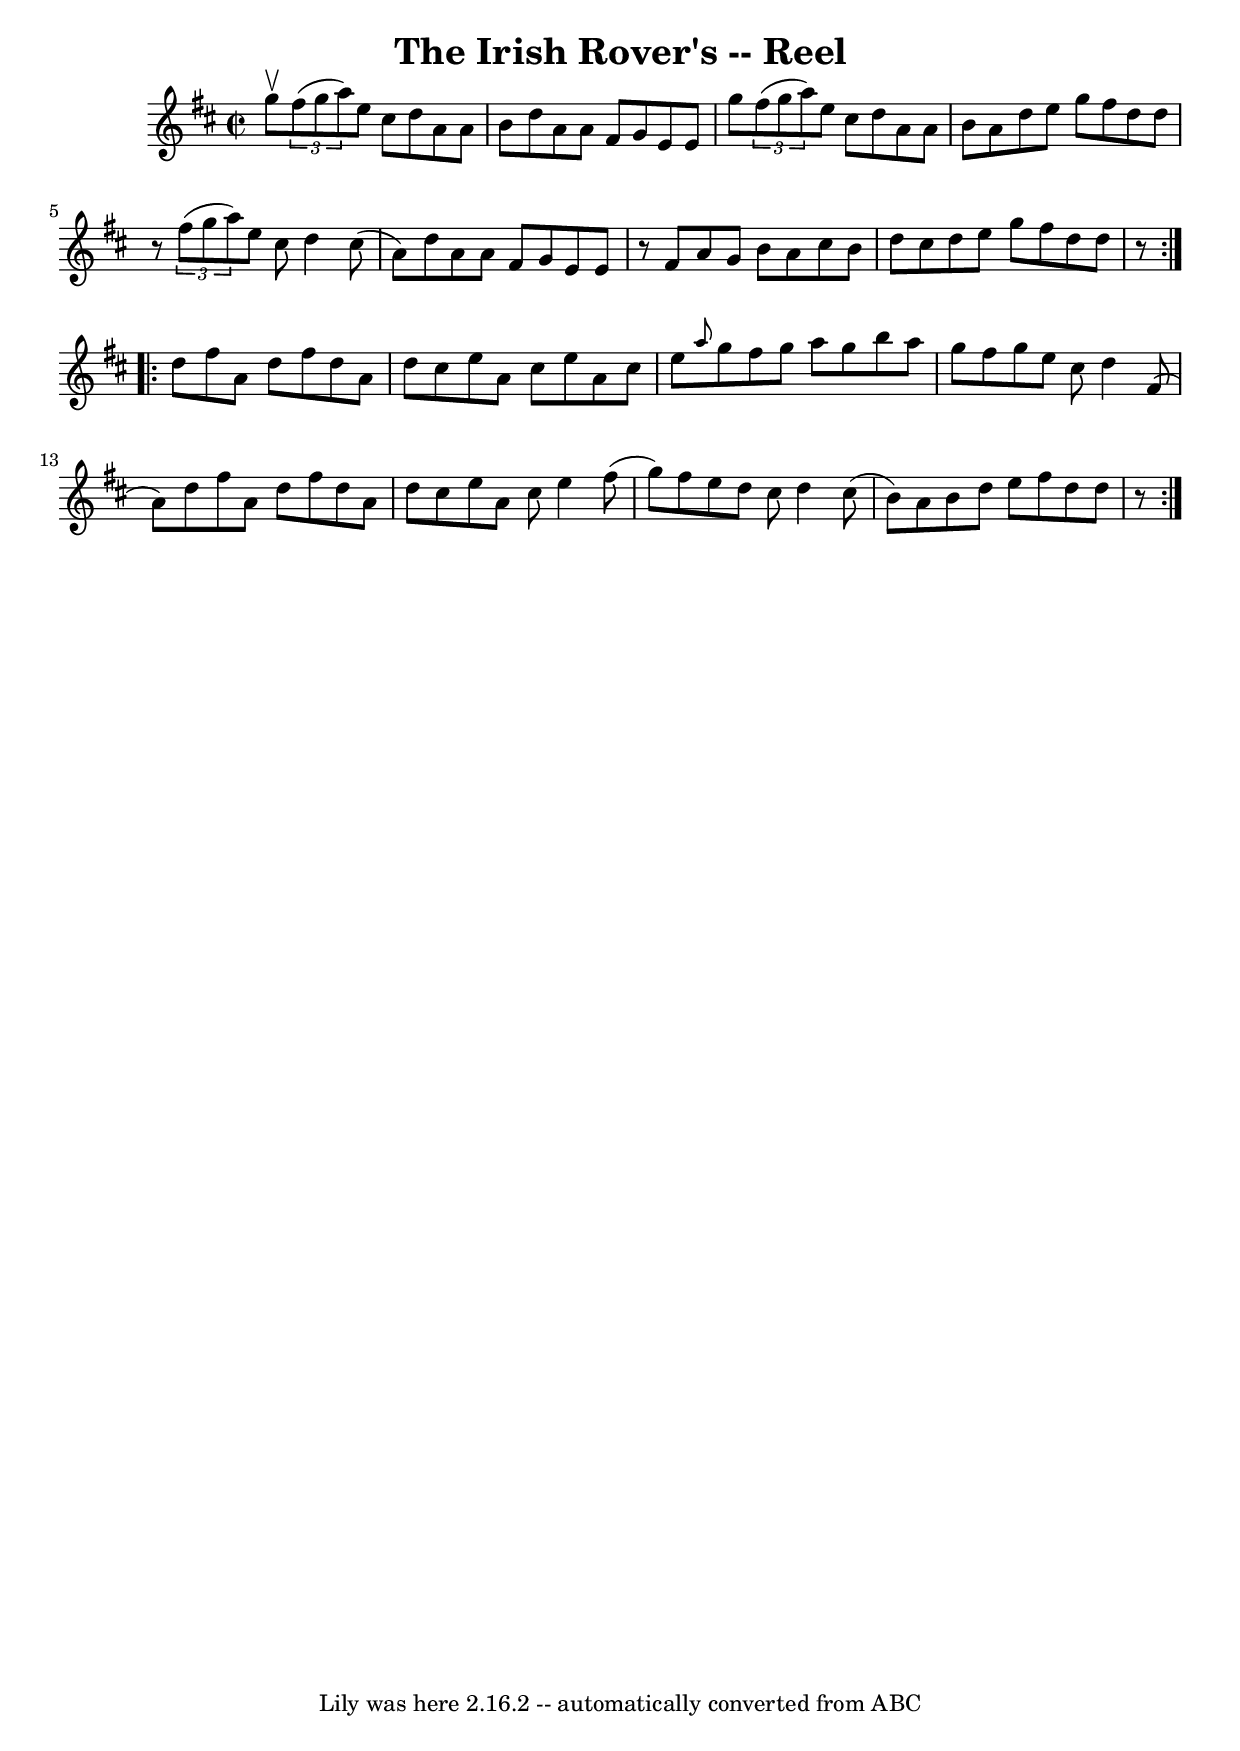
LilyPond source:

\version "2.16.2"
\include "Mammoth.ily"
\header {
  %% book = "Ryan's Mammoth Collection"
  crossRefNumber = "1"
  footnotes = "\\\\235"
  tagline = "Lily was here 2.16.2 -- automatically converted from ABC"
  title = "The Irish Rover's -- Reel"

}
voicedefault =  {



  \repeat volta 2 {

    \override Staff.TimeSignature #'style = #'C
    \time 2/2 
    \key d \major
 g''8^\upbow |
    \times 2/3 { fis''8 (
		 g''8 a''8) 
	       } e''8 cis''8 d''8 a'8 a'8 b'8    |
    
    d''8 a'8 a'8 fis'8 g'8 e'8 e'8 g''8    |
    
    \times 2/3 { fis''8 (g''8 a''8) 
	       } e''8 cis''8 d''8 a'8    
    a'8 b'8    |
    a'8 d''8 e''8 g''8 fis''8 d''8 d''8  
    r8   |
    \times 2/3 { fis''8 (g''8 a''8) 
	       } e''8    
    cis''8 d''4 cis''8 (a'8)   |
    d''8 a'8 a'8 fis'8   
    g'8 e'8 e'8    r8   |
    fis'8 a'8 g'8 b'8 a'8    
    cis''8 b'8 d''8    |
    cis''8 d''8 e''8 g''8 fis''8    
    d''8 d''8    r8 
  }     
  \repeat volta 2 {
    d''8 fis''8 a'8 d''8    
    fis''8 d''8 a'8 d''8    |
    cis''8 e''8 a'8 cis''8    
    e''8 a'8 cis''8 e''8    |
    \grace { a''8  
	   } g''8 fis''8  
    g''8 a''8 g''8 b''8 a''8 g''8    |
    fis''8 g''8    
    e''8 cis''8 d''4 fis'8 (a'8)   |
    d''8 fis''8    
    a'8 d''8 fis''8 d''8 a'8 d''8    |
    cis''8 e''8    
    a'8 cis''8 e''4 fis''8 (g''8)   |
    fis''8 e''8    
    d''8 cis''8 d''4 cis''8 (b'8)   |
    a'8 b'8 d''8    
    e''8 fis''8 d''8 d''8    r8 
  }   

}

\score{
  <<

    \context Staff="default"
    {
      \voicedefault 
      
    }

  >>
  \layout {
    
  }
  \midi {
  }

}
